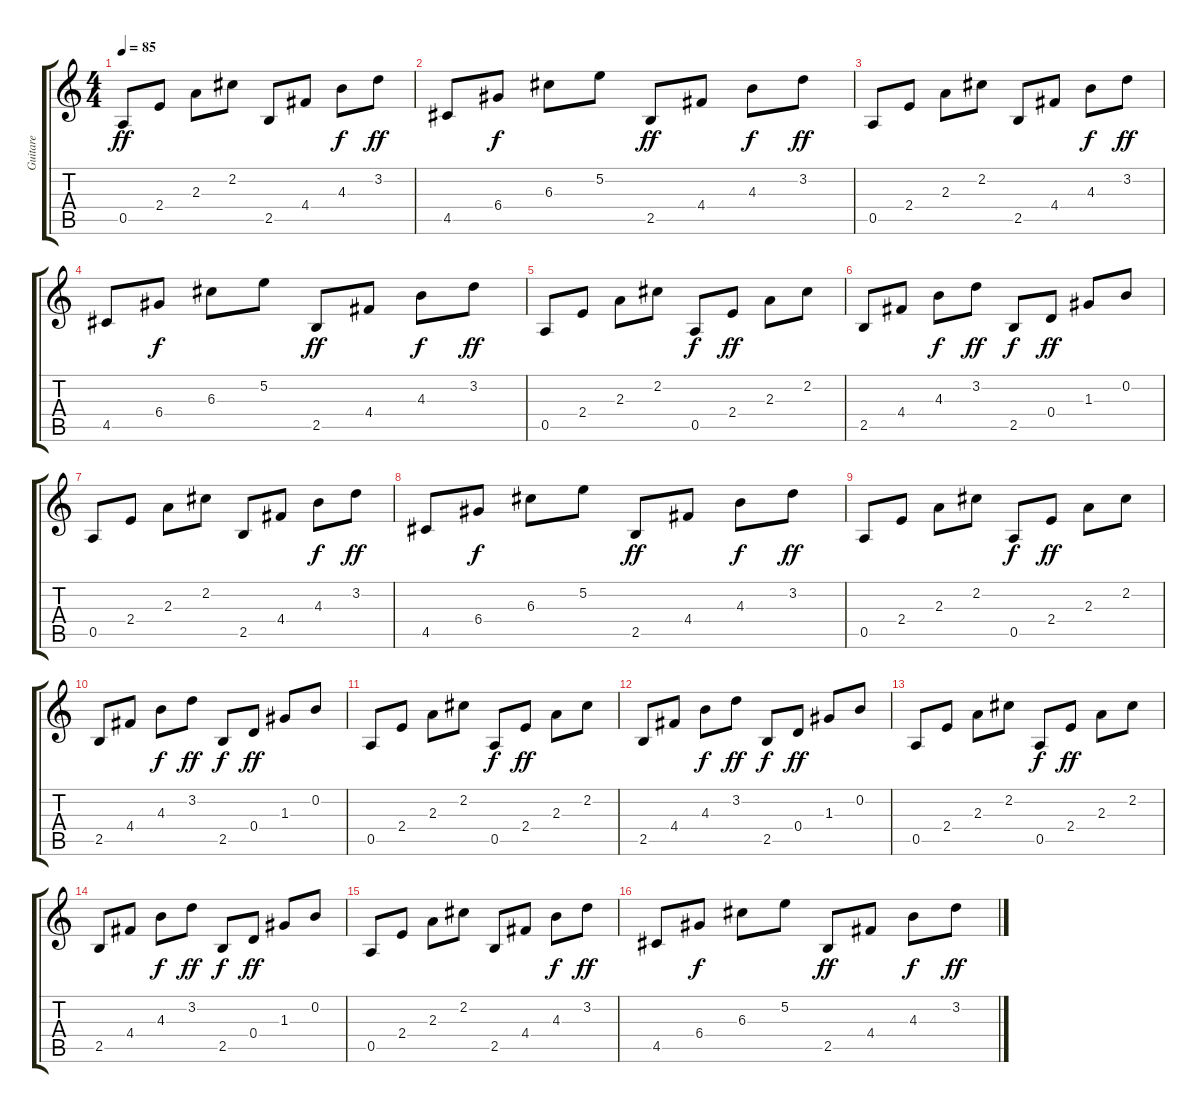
\track ("Guitare" "Guitare") {instrument acousticguitarnylon}
\staff {score tabs}
\tuning (E4 B3 G3 D3 A2 E2) {hide}
\ts (4 4)
\tempo 85
\clef g2
\ks c
0.5.8{dy ff instrument acousticguitarnylon} 2.4.8 2.3.8 2.2.8 2.5.8 4.4.8 4.3.8{dy f} 3.2.8{dy ff} |
4.5.8 6.4.8{dy f} 6.3.8 5.2.8 2.5.8{dy ff} 4.4.8 4.3.8{dy f} 3.2.8{dy ff} |
0.5.8 2.4.8 2.3.8 2.2.8 2.5.8 4.4.8 4.3.8{dy f} 3.2.8{dy ff} |
4.5.8 6.4.8{dy f} 6.3.8 5.2.8 2.5.8{dy ff} 4.4.8 4.3.8{dy f} 3.2.8{dy ff} |
0.5.8 2.4.8 2.3.8 2.2.8 0.5.8{dy f} 2.4.8{dy ff} 2.3.8 2.2.8 |
2.5.8 4.4.8 4.3.8{dy f} 3.2.8{dy ff} 2.5.8{dy f} 0.4.8{dy ff} 1.3.8 0.2.8 |
0.5.8 2.4.8 2.3.8 2.2.8 2.5.8 4.4.8 4.3.8{dy f} 3.2.8{dy ff} |
4.5.8 6.4.8{dy f} 6.3.8 5.2.8 2.5.8{dy ff} 4.4.8 4.3.8{dy f} 3.2.8{dy ff} |
0.5.8 2.4.8 2.3.8 2.2.8 0.5.8{dy f} 2.4.8{dy ff} 2.3.8 2.2.8 |
2.5.8 4.4.8 4.3.8{dy f} 3.2.8{dy ff} 2.5.8{dy f} 0.4.8{dy ff} 1.3.8 0.2.8 |
0.5.8 2.4.8 2.3.8 2.2.8 0.5.8{dy f} 2.4.8{dy ff} 2.3.8 2.2.8 |
2.5.8 4.4.8 4.3.8{dy f} 3.2.8{dy ff} 2.5.8{dy f} 0.4.8{dy ff} 1.3.8 0.2.8 |
0.5.8 2.4.8 2.3.8 2.2.8 0.5.8{dy f} 2.4.8{dy ff} 2.3.8 2.2.8 |
2.5.8 4.4.8 4.3.8{dy f} 3.2.8{dy ff} 2.5.8{dy f} 0.4.8{dy ff} 1.3.8 0.2.8 |
0.5.8 2.4.8 2.3.8 2.2.8 2.5.8 4.4.8 4.3.8{dy f} 3.2.8{dy ff} |
4.5.8 6.4.8{dy f} 6.3.8 5.2.8 2.5.8{dy ff} 4.4.8 4.3.8{dy f} 3.2.8{dy ff}
